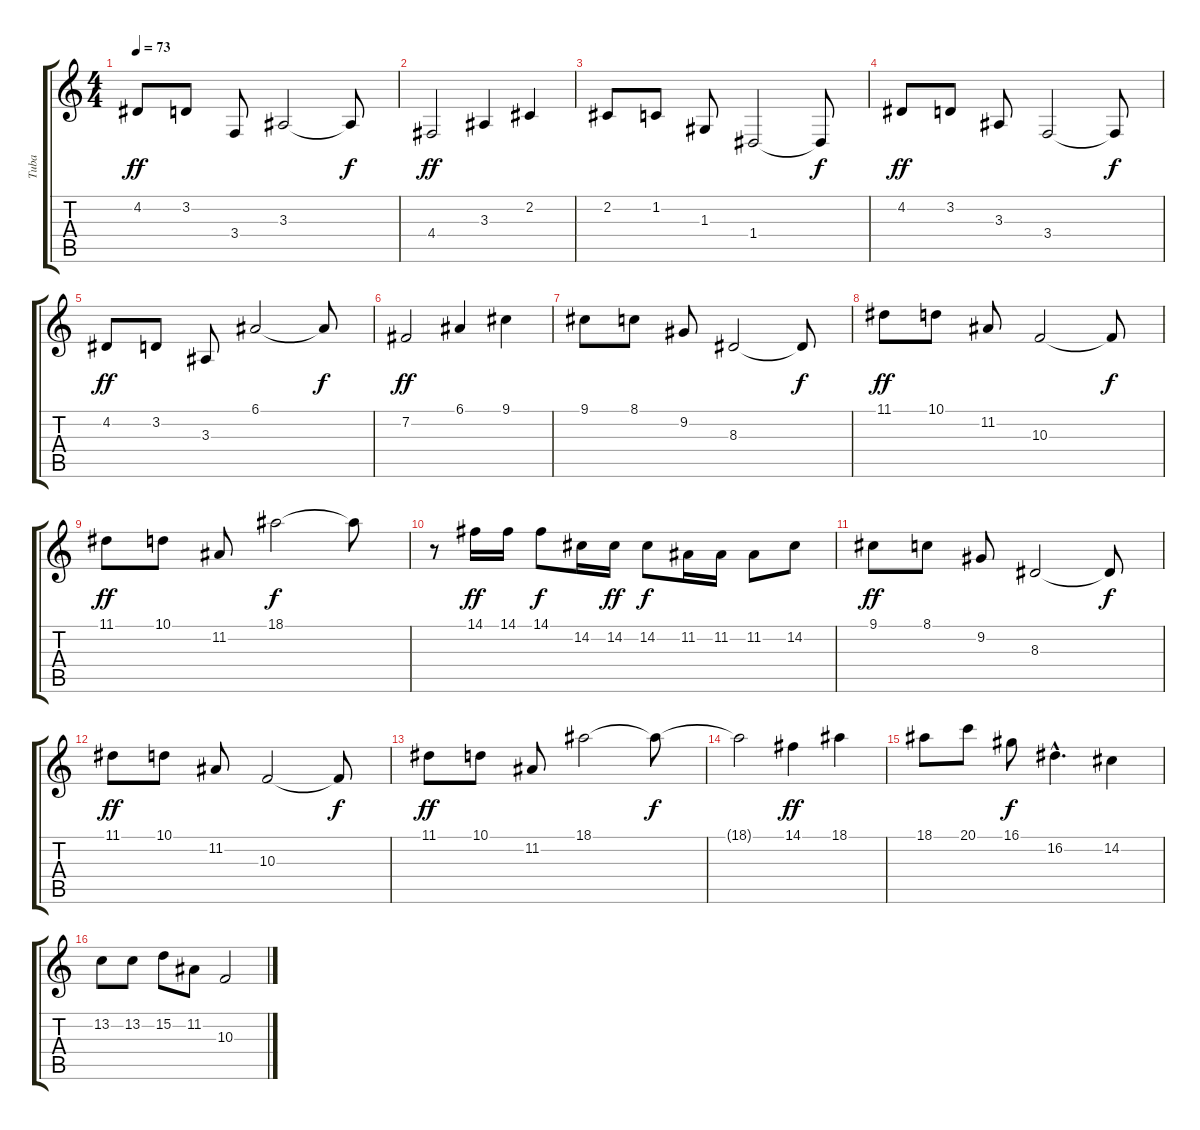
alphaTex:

\track ("Tuba" "Tuba") {instrument tuba}
\staff {score tabs}
\tuning (E4 B3 G3 D3 A2 E2) {hide}
\ts (4 4)
\tempo 73
\clef g2
\ks c
4.2.8{dy ff} 3.2.8 3.4.8 3.3.2 3.3{t}.8{dy f} |
4.4.2{dy ff} 3.3.4 2.2.4 |
2.2.8 1.2.8 1.3.8 1.4.2 1.4{t}.8{dy f} |
4.2.8{dy ff} 3.2.8 3.3.8 3.4.2 3.4{t}.8{dy f} |
4.2.8{dy ff} 3.2.8 3.3.8 6.1.2 6.1{t}.8{dy f} |
7.2.2{dy ff} 6.1.4 9.1.4 |
9.1.8 8.1.8 9.2.8 8.3.2 8.3{t}.8{dy f} |
11.1.8{dy ff} 10.1.8 11.2.8 10.3.2 10.3{t}.8{dy f} |
11.1.8{dy ff} 10.1.8 11.2.8 18.1.2{dy f} 18.1{t}.8 |
r.8 14.1.16{dy ff} 14.1.16 14.1.8{dy f} 14.2.16 14.2.16{dy ff} 14.2.8{dy f} 11.2.16 11.2.16 11.2.8 14.2.8 |
9.1.8{dy ff} 8.1.8 9.2.8 8.3.2 8.3{t}.8{dy f} |
11.1.8{dy ff} 10.1.8 11.2.8 10.3.2 10.3{t}.8{dy f} |
11.1.8{dy ff} 10.1.8 11.2.8 18.1.2 18.1{t}.8{dy f} |
18.1{t}.2 14.1.4{dy ff} 18.1.4 |
18.1.8 20.1.8 16.1.8{dy f} 16.2{hac}.4{d} 14.2.4 |
13.2.8 13.2.8 15.2.8 11.2.8 10.3.2
